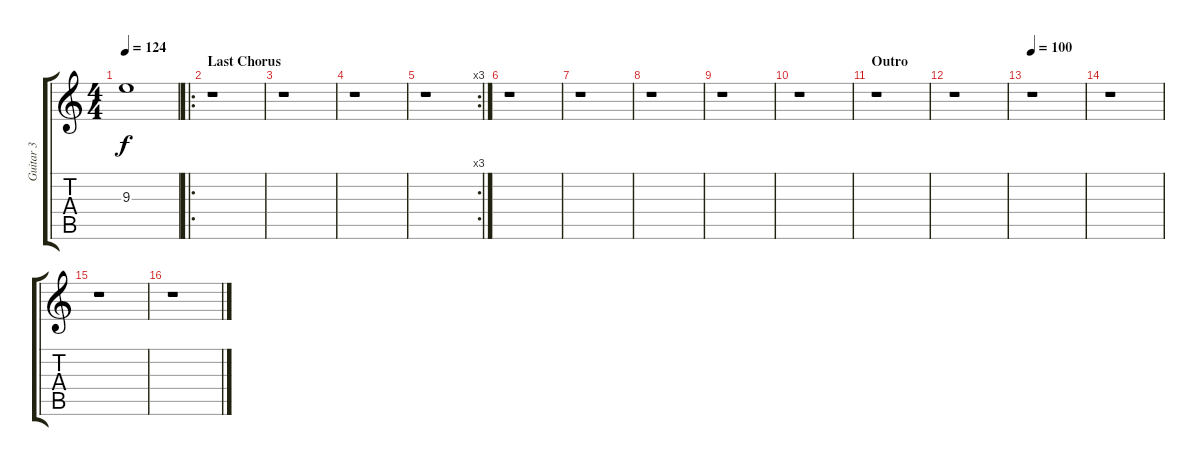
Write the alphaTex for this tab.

\track ("Guitar 3" "Guitar 3") {instrument distortionguitar}
\staff {score tabs}
\tuning (E4 B3 G3 D3 A2 E2) {hide}
\ts (4 4)
\tempo 124
\clef g2
\ks c
9.3{t}.1{dy f} |
\ro
\section ("" "Last Chorus")
r.1 |
r.1 |
r.1 |
\rc 3
r.1 |
r.1 |
r.1 |
r.1 |
r.1 |
r.1 |
\section ("" "Outro")
r.1 |
r.1 |
\tempo 100
r.1 |
r.1 |
r.1 |
r.1
